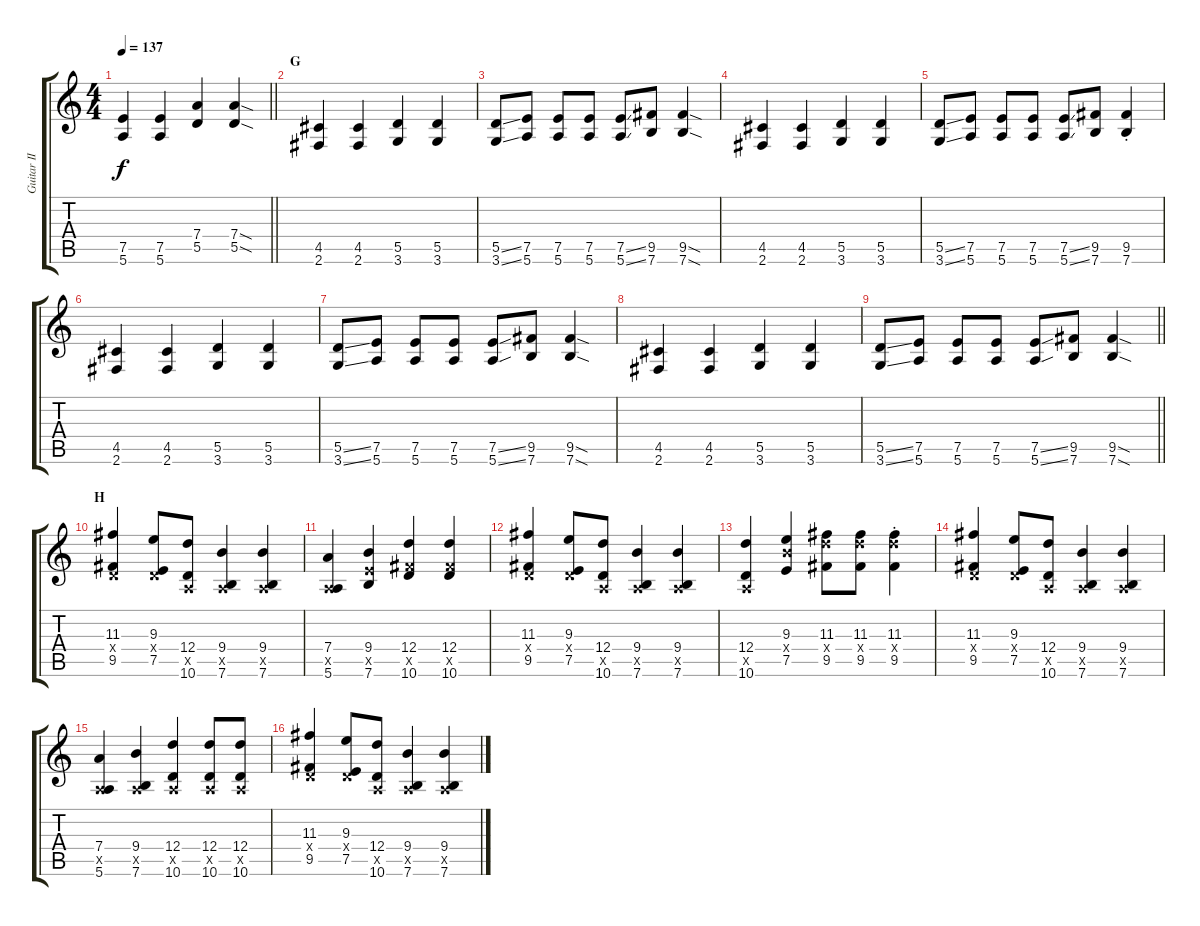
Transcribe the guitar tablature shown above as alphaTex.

\track ("Guitar II - Kita" "Guitar II ") {instrument overdrivenguitar}
\staff {score tabs}
\tuning (E4 B3 G3 D3 A2 E2) {hide}
\ts (4 4)
\tempo 137
\clef g2
\barLineRight lightlight
\ks c
(7.5 5.6).4{dy f} (7.5 5.6).4 (7.4 5.5).4 (7.4{sod} 5.5{sod}).4 |
\section ("" "G")
(4.5 2.6).4 (4.5 2.6).4 (5.5 3.6).4 (5.5 3.6).4 |
(5.5{ss} 3.6{ss}).8 (7.5 5.6).8 (7.5 5.6).8 (7.5 5.6).8 (7.5{ss} 5.6{ss}).8 (9.5 7.6).8 (9.5{sod} 7.6{sod}).4 |
(4.5 2.6).4 (4.5 2.6).4 (5.5 3.6).4 (5.5 3.6).4 |
(5.5{ss} 3.6{ss}).8 (7.5 5.6).8 (7.5 5.6).8 (7.5 5.6).8 (7.5{ss} 5.6{ss}).8 (9.5 7.6).8 (9.5{st} 7.6{st}).4 |
(4.5 2.6).4 (4.5 2.6).4 (5.5 3.6).4 (5.5 3.6).4 |
(5.5{ss} 3.6{ss}).8 (7.5 5.6).8 (7.5 5.6).8 (7.5 5.6).8 (7.5{ss} 5.6{ss}).8 (9.5 7.6).8 (9.5{sod} 7.6{sod}).4 |
(4.5 2.6).4 (4.5 2.6).4 (5.5 3.6).4 (5.5 3.6).4 |
\barLineRight lightlight
(5.5{ss} 3.6{ss}).8 (7.5 5.6).8 (7.5 5.6).8 (7.5 5.6).8 (7.5{ss} 5.6{ss}).8 (9.5 7.6).8 (9.5{sod} 7.6{sod}).4 |
\section ("" "H")
(11.3 0.4{x} 9.5).4 (9.3 0.4{x} 7.5).8 (12.4 0.5{x} 10.6).8 (9.4 0.5{x} 7.6).4 (9.4 0.5{x} 7.6).4 |
(7.4 0.5{x} 5.6).4 (9.4 7.5{x} 7.6).4 (12.4 9.5{x} 10.6).4 (12.4 9.5{x} 10.6).4 |
(11.3 0.4{x} 9.5).4 (9.3 0.4{x} 7.5).8 (12.4 0.5{x} 10.6).8 (9.4 0.5{x} 7.6).4 (9.4 0.5{x} 7.6).4 |
(12.4 0.5{x} 10.6).4 (9.3 9.4{x} 7.5).4 (11.3 12.4{x} 9.5).8 (11.3 12.4{x} 9.5).8 (11.3{st} 12.4{x} 9.5{st}).4 |
(11.3 0.4{x} 9.5).4 (9.3 0.4{x} 7.5).8 (12.4 0.5{x} 10.6).8 (9.4 0.5{x} 7.6).4 (9.4 0.5{x} 7.6).4 |
(7.4 0.5{x} 5.6).4 (9.4 0.5{x} 7.6).4 (12.4 0.5{x} 10.6).4 (12.4 0.5{x} 10.6).8 (12.4 0.5{x} 10.6).8 |
(11.3 0.4{x} 9.5).4 (9.3 0.4{x} 7.5).8 (12.4 0.5{x} 10.6).8 (9.4 0.5{x} 7.6).4 (9.4 0.5{x} 7.6).4
